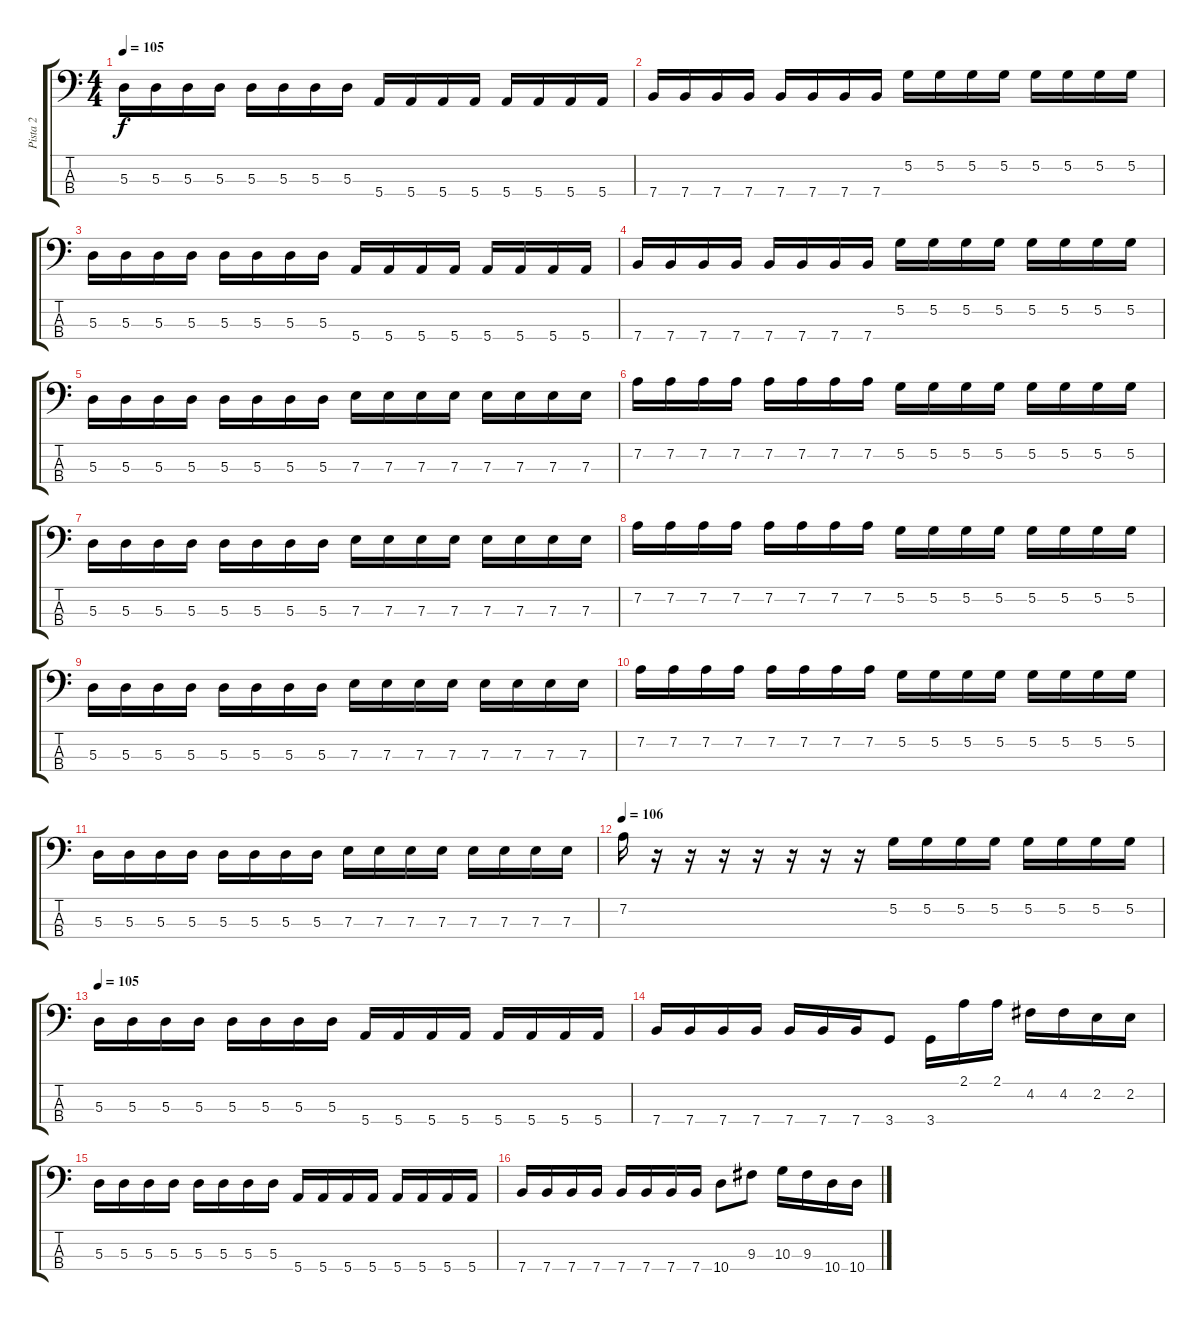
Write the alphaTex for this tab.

\track ("Pista 2" "Pista 2") {instrument electricbasspick}
\staff {score tabs}
\tuning (G2 D2 A1 E1) {hide}
\ts (4 4)
\tempo 105
\clef f4
\ks c
5.3.16{dy f} 5.3.16 5.3.16 5.3.16 5.3.16 5.3.16 5.3.16 5.3.16 5.4.16 5.4.16 5.4.16 5.4.16 5.4.16 5.4.16 5.4.16 5.4.16 |
7.4.16 7.4.16 7.4.16 7.4.16 7.4.16 7.4.16 7.4.16 7.4.16 5.2.16 5.2.16 5.2.16 5.2.16 5.2.16 5.2.16 5.2.16 5.2.16 |
5.3.16 5.3.16 5.3.16 5.3.16 5.3.16 5.3.16 5.3.16 5.3.16 5.4.16 5.4.16 5.4.16 5.4.16 5.4.16 5.4.16 5.4.16 5.4.16 |
7.4.16 7.4.16 7.4.16 7.4.16 7.4.16 7.4.16 7.4.16 7.4.16 5.2.16 5.2.16 5.2.16 5.2.16 5.2.16 5.2.16 5.2.16 5.2.16 |
5.3.16 5.3.16 5.3.16 5.3.16 5.3.16 5.3.16 5.3.16 5.3.16 7.3.16 7.3.16 7.3.16 7.3.16 7.3.16 7.3.16 7.3.16 7.3.16 |
7.2.16 7.2.16 7.2.16 7.2.16 7.2.16 7.2.16 7.2.16 7.2.16 5.2.16 5.2.16 5.2.16 5.2.16 5.2.16 5.2.16 5.2.16 5.2.16 |
5.3.16 5.3.16 5.3.16 5.3.16 5.3.16 5.3.16 5.3.16 5.3.16 7.3.16 7.3.16 7.3.16 7.3.16 7.3.16 7.3.16 7.3.16 7.3.16 |
7.2.16 7.2.16 7.2.16 7.2.16 7.2.16 7.2.16 7.2.16 7.2.16 5.2.16 5.2.16 5.2.16 5.2.16 5.2.16 5.2.16 5.2.16 5.2.16 |
5.3.16 5.3.16 5.3.16 5.3.16 5.3.16 5.3.16 5.3.16 5.3.16 7.3.16 7.3.16 7.3.16 7.3.16 7.3.16 7.3.16 7.3.16 7.3.16 |
7.2.16 7.2.16 7.2.16 7.2.16 7.2.16 7.2.16 7.2.16 7.2.16 5.2.16 5.2.16 5.2.16 5.2.16 5.2.16 5.2.16 5.2.16 5.2.16 |
5.3.16 5.3.16 5.3.16 5.3.16 5.3.16 5.3.16 5.3.16 5.3.16 7.3.16 7.3.16 7.3.16 7.3.16 7.3.16 7.3.16 7.3.16 7.3.16 |
\tempo 106
7.2.16 r.16 r.16 r.16 r.16 r.16 r.16 r.16 5.2.16 5.2.16 5.2.16 5.2.16 5.2.16 5.2.16 5.2.16 5.2.16 |
\tempo 105
5.3.16 5.3.16 5.3.16 5.3.16 5.3.16 5.3.16 5.3.16 5.3.16 5.4.16 5.4.16 5.4.16 5.4.16 5.4.16 5.4.16 5.4.16 5.4.16 |
7.4.16 7.4.16 7.4.16 7.4.16 7.4.16 7.4.16 7.4.16 3.4.8 3.4.16 2.1.16 2.1.16 4.2.16 4.2.16 2.2.16 2.2.16 |
5.3.16 5.3.16 5.3.16 5.3.16 5.3.16 5.3.16 5.3.16 5.3.16 5.4.16 5.4.16 5.4.16 5.4.16 5.4.16 5.4.16 5.4.16 5.4.16 |
7.4.16 7.4.16 7.4.16 7.4.16 7.4.16 7.4.16 7.4.16 7.4.16 10.4.8 9.3.8 10.3.16 9.3.16 10.4.16 10.4.16
